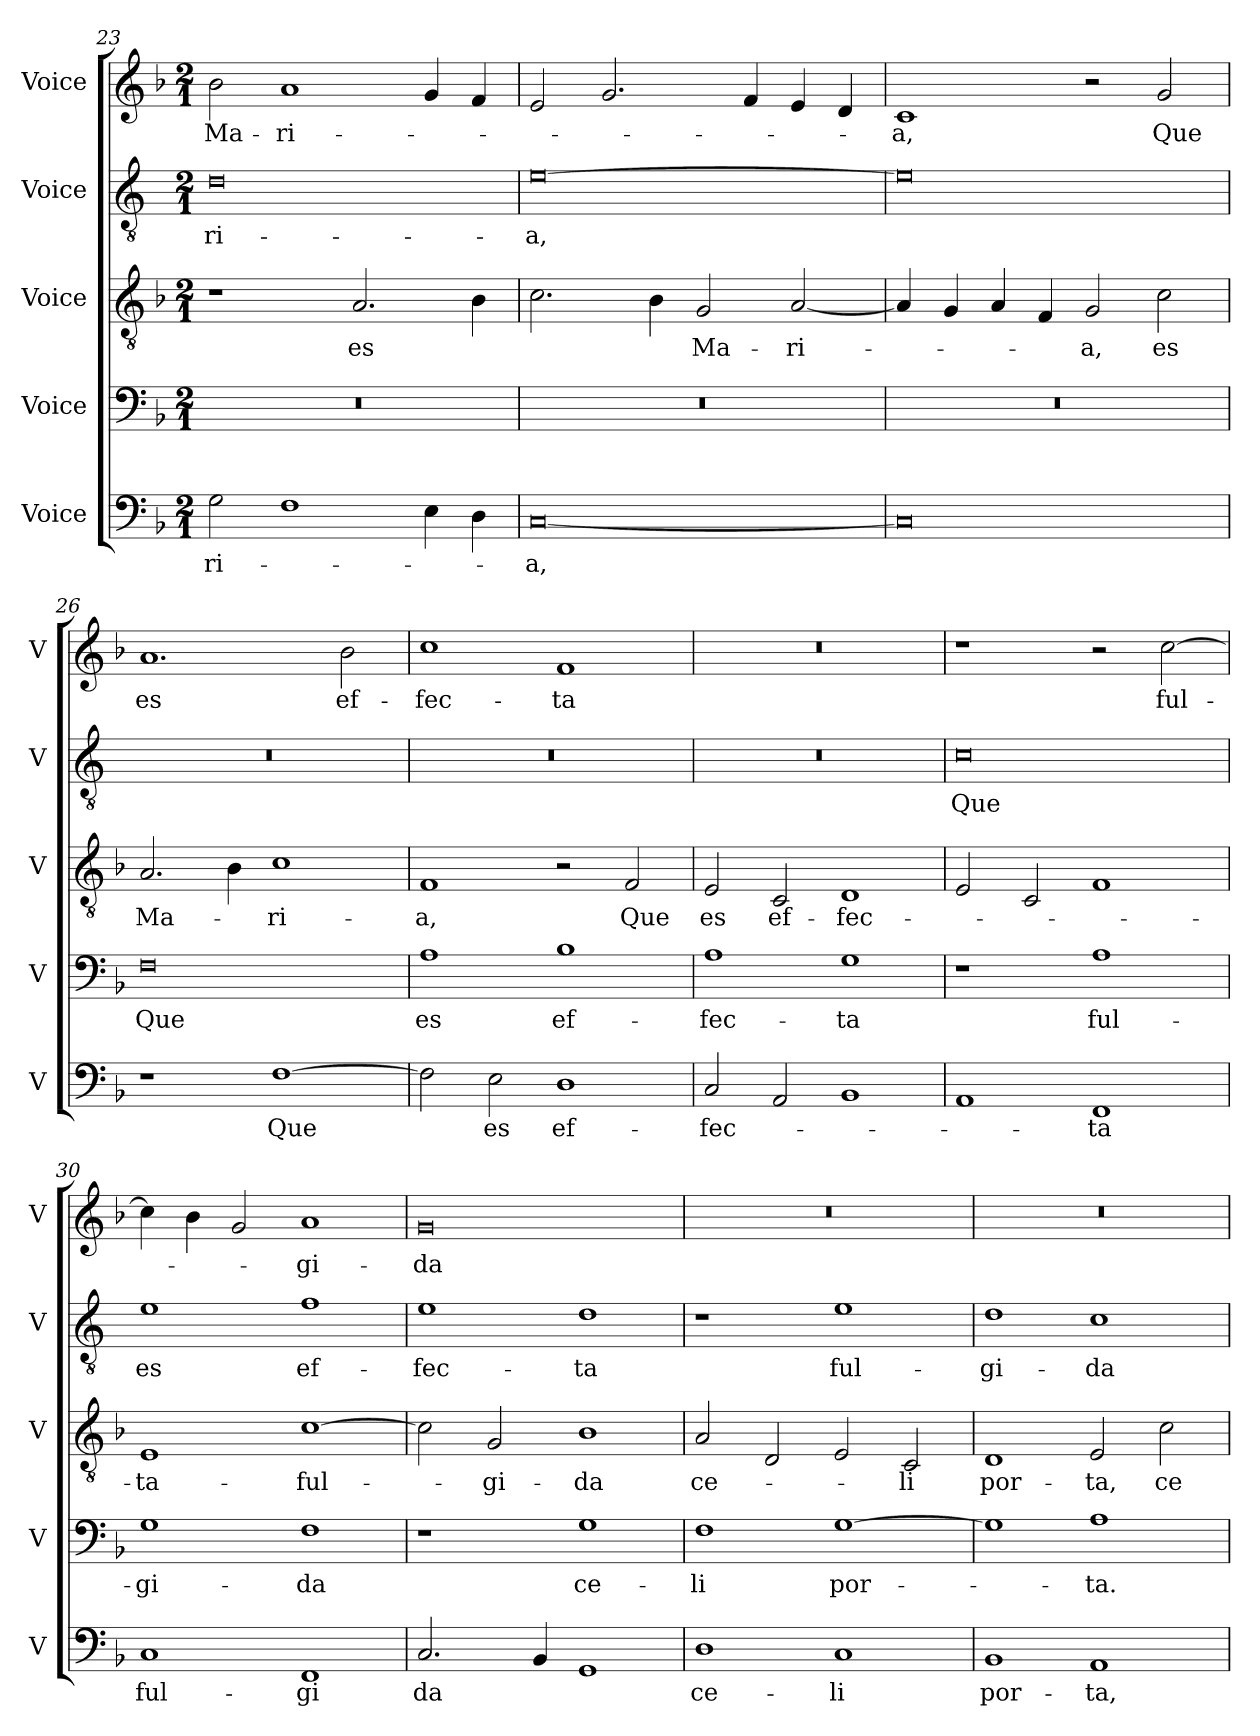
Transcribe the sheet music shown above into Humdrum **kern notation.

**kern	**text	**kern	**text	**kern	**text	**kern	**text	**kern	**text
*part5	*part5	*part4	*part4	*part3	*part3	*part2	*part2	*part1	*part1
*staff5	*staff5	*staff4	*staff4	*staff3	*staff3	*staff2	*staff2	*staff1	*staff1
*I"Voice	*	*I"Voice	*	*I"Voice	*	*I"Voice	*	*I"Voice	*
*I'V	*	*I'V	*	*I'V	*	*I'V	*	*I'V	*
*clefF4	*	*clefF4	*	*clefGv2	*	*clefGv2	*	*clefG2	*
*k[b-]	*	*k[b-]	*	*k[b-]	*	*k[]	*	*k[b-]	*
*M2/1	*	*M2/1	*	*M2/1	*	*M2/1	*	*M2/1	*
=23	=23	=23	=23	=23	=23	=23	=23	=23	=23
!	!LO:LY:b	!	!	!	!	!	!LO:LY:b	!	!LO:LY:b
2G\	-ri-	0r	.	1r	.	0d	-ri-	2b-\	Ma-
!	!	!	!	!	!	!	!	!	!LO:LY:b
1F	.	.	.	.	.	.	.	1a	-ri-
!	!	!	!	!	!LO:LY:b	!	!	!	!
.	.	.	.	2.A/	es	.	.	.	.
4E\	.	.	.	.	.	.	.	4g/	.
4D\	.	.	.	4B-\	.	.	.	4f/	.
=24	=24	=24	=24	=24	=24	=24	=24	=24	=24
!	!LO:LY:b	!	!	!	!	!	!LO:LY:b	!	!
[0C	-a,	0r	.	2.c\	.	[0e	-a,	2e/	.
.	.	.	.	.	.	.	.	2.g/	.
.	.	.	.	4B-\	.	.	.	.	.
!	!	!	!	!	!LO:LY:b	!	!	!	!
.	.	.	.	2G/	Ma-	.	.	.	.
.	.	.	.	.	.	.	.	4f/	.
!	!	!	!	!	!LO:LY:b	!	!	!	!
.	.	.	.	[2A/	-ri-	.	.	4e/	.
.	.	.	.	.	.	.	.	4d/	.
=25	=25	=25	=25	=25	=25	=25	=25	=25	=25
!	!	!	!	!	!	!	!	!	!LO:LY:b
0C]	.	0r	.	4A/]	.	0e]	.	1c	-a,
.	.	.	.	4G/	.	.	.	.	.
.	.	.	.	4A/	.	.	.	.	.
.	.	.	.	4F/	.	.	.	.	.
!	!	!	!	!	!LO:LY:b	!	!	!	!
.	.	.	.	2G/	-a,	.	.	2r	.
!	!	!	!	!	!LO:LY:b	!	!	!	!LO:LY:b
.	.	.	.	2c\	es	.	.	2g/	Que
!!LO:PB:g=z
=26	=26	=26	=26	=26	=26	=26	=26	=26	=26
!	!	!	!LO:LY:b	!	!LO:LY:b	!	!	!	!LO:LY:b
1r	.	0F	Que	2.A/	Ma-	0r	.	1.a	es
.	.	.	.	4B-\	.	.	.	.	.
!	!LO:LY:b	!	!	!	!LO:LY:b	!	!	!	!
[1F	Que	.	.	1c	-ri-	.	.	.	.
!	!	!	!	!	!	!	!	!	!LO:LY:b
.	.	.	.	.	.	.	.	2b-\	ef-
=27	=27	=27	=27	=27	=27	=27	=27	=27	=27
!	!	!	!LO:LY:b	!	!LO:LY:b	!	!	!	!LO:LY:b
2F\]	.	1A	es	1F	-a,	0r	.	1cc	-fec-
!	!LO:LY:b	!	!	!	!	!	!	!	!
2E\	es	.	.	.	.	.	.	.	.
!	!LO:LY:b	!	!LO:LY:b	!	!	!	!	!	!LO:LY:b
1D	ef-	1B-	ef-	2r	.	.	.	1f	-ta
!	!	!	!	!	!LO:LY:b	!	!	!	!
.	.	.	.	2F/	Que	.	.	.	.
=28	=28	=28	=28	=28	=28	=28	=28	=28	=28
!	!LO:LY:b	!	!LO:LY:b	!	!LO:LY:b	!	!	!	!
2C/	-fec-	1A	-fec-	2E/	es	0r	.	0r	.
!	!	!	!	!	!LO:LY:b	!	!	!	!
2AA/	.	.	.	2C/	ef-	.	.	.	.
!	!	!	!LO:LY:b	!	!LO:LY:b	!	!	!	!
1BB-	.	1G	-ta	1D	-fec-	.	.	.	.
=29	=29	=29	=29	=29	=29	=29	=29	=29	=29
!	!	!	!	!	!	!	!LO:LY:b	!	!
1AA	.	1r	.	2E/	.	0c	Que	1r	.
.	.	.	.	2C/	.	.	.	.	.
!	!LO:LY:b	!	!LO:LY:b	!	!	!	!	!	!
1FF	-ta	1A	ful-	1F	.	.	.	2r	.
!	!	!	!	!	!	!	!	!	!LO:LY:b
.	.	.	.	.	.	.	.	[2cc\	ful-
=30	=30	=30	=30	=30	=30	=30	=30	=30	=30
!	!LO:LY:b	!	!LO:LY:b	!	!LO:LY:b	!	!LO:LY:b	!	!
1C	ful-	1G	-gi-	1E	-ta-	1e	es	4cc\]	.
.	.	.	.	.	.	.	.	4b-\	.
.	.	.	.	.	.	.	.	2g/	.
!	!LO:LY:b	!	!LO:LY:b	!	!LO:LY:b	!	!LO:LY:b	!	!LO:LY:b
1FF	-gi	1F	-da	[1c	-ful-	1f	ef-	1a	-gi-
=31	=31	=31	=31	=31	=31	=31	=31	=31	=31
!	!LO:LY:b	!	!	!	!	!	!LO:LY:b	!	!LO:LY:b
2.C/	da	1r	.	2c\]	.	1e	-fec-	0g	-da
!	!	!	!	!	!LO:LY:b	!	!	!	!
.	.	.	.	2G/	-gi-	.	.	.	.
4BB-/	.	.	.	.	.	.	.	.	.
!	!	!	!LO:LY:b	!	!LO:LY:b	!	!LO:LY:b	!	!
1GG	.	1G	ce-	1B-	-da	1d	-ta	.	.
=32	=32	=32	=32	=32	=32	=32	=32	=32	=32
!	!LO:LY:b	!	!LO:LY:b	!	!LO:LY:b	!	!	!	!
1D	ce-	1F	-li	2A/	ce-	1r	.	0r	.
.	.	.	.	2D/	.	.	.	.	.
!	!LO:LY:b	!	!LO:LY:b	!	!	!	!LO:LY:b	!	!
1C	-li	[1G	por-	2E/	.	1e	ful-	.	.
!	!	!	!	!	!LO:LY:b	!	!	!	!
.	.	.	.	2C/	-li	.	.	.	.
!!LO:LB:g=z
=33	=33	=33	=33	=33	=33	=33	=33	=33	=33
!	!LO:LY:b	!	!	!	!LO:LY:b	!	!LO:LY:b	!	!
1BB-	por-	1G]	.	1D	por-	1d	-gi-	0r	.
!	!LO:LY:b	!	!LO:LY:b	!	!LO:LY:b	!	!LO:LY:b	!	!
1AA	-ta,	1A	-ta.	2E/	-ta,	1c	-da	.	.
!	!	!	!	!	!LO:LY:b	!	!	!	!
.	.	.	.	2c\	ce-	.	.	.	.
=	=	=	=	=	=	=	=	=	=
*-	*-	*-	*-	*-	*-	*-	*-	*-	*-
